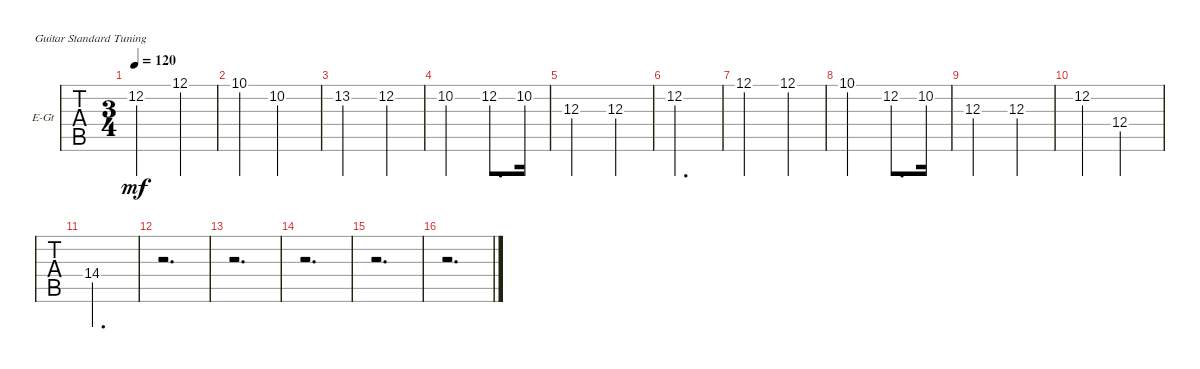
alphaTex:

\bracketExtendMode groupsimilarinstruments
\firstSystemTrackNameOrientation horizontal
\otherSystemsTrackNameOrientation horizontal
\chordDiagramsInScore
\track ("Guitar 2" "E-Gt") {instrument electricguitarclean}
\staff {tabs}
\tuning (E4 B3 G3 D3 A2 E2)
\ts (3 4)
\tempo 120
\clef g2
\ks c
12.2.2{dy mf} 12.1.4 |
10.1.4 10.2.2 |
13.2.2 12.2.4 |
10.2.2 12.2.8{d} 10.2.16 |
12.3.2 12.3.4 |
12.2.2{d} |
12.1.2 12.1.4 |
10.1.2 12.2.8{d} 10.2.16 |
12.3.2 12.3.4 |
12.2.4 12.4.2 |
14.4.2{d} |
r.2{d} |
r.2{d} |
r.2{d} |
r.2{d} |
r.2{d}
